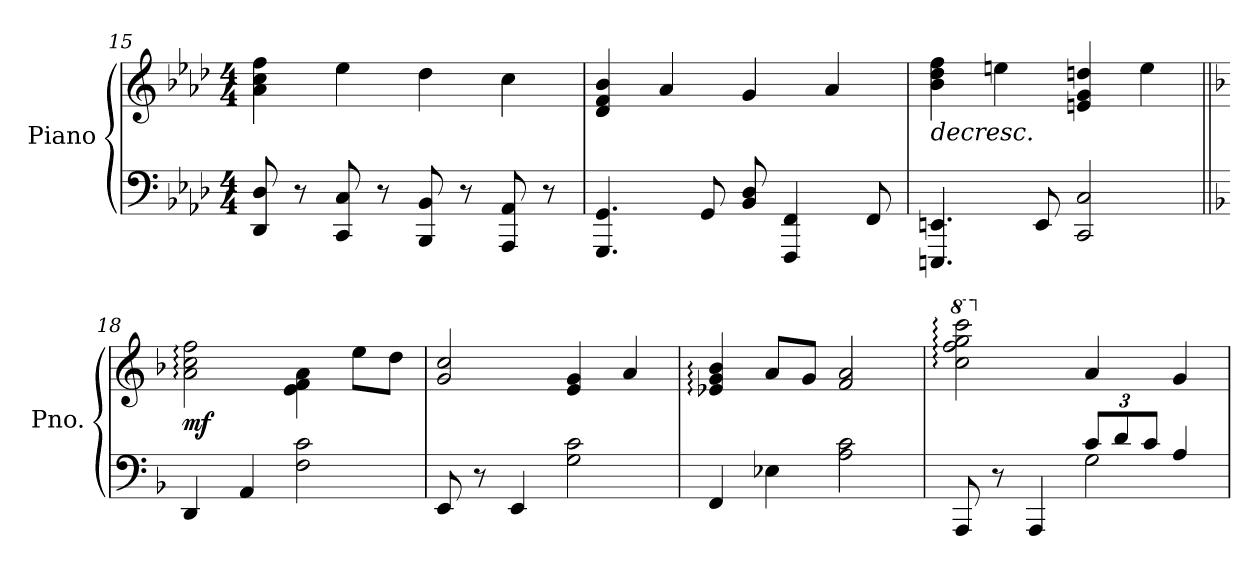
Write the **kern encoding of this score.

**kern	**kern	**dynam
*part1	*part1	*part1
*staff2	*staff1	*staff1/2
*I"Piano	*	*
*I'Pno.	*	*
*clefF4	*clefG2	*
*k[b-e-a-d-]	*k[b-e-a-d-]	*
*M4/4	*M4/4	*
=15	=15	=15
8DD-/ 8D-/	4a-\ 4cc\ 4ff\	.
8r	.	.
8CC/ 8C/	4ee-\	.
8r	.	.
8BBB-/ 8BB-/	4dd-\	.
8r	.	.
8AAA-/ 8AA-/	4cc\	.
8r	.	.
=16	=16	=16
4.GGG/ 4.GG/	4d-/ 4f/ 4b-/	.
.	4a-/	.
8GG/	.	.
8BB-/ 8D-/	4g/	.
4FFF/ 4FF/	.	.
.	4a-/	.
8FF/	.	.
!!LO:LB:g=z
=17	=17	=17
!	!	!LO:HP:b
4.EEEn/ 4.EEn/	4b-\ 4dd-\ 4ff\	>
.	4een\	.
8EE/	.	.
2CC/ 2C/	4en/ 4g/ 4ddn/	.
.	4ee\	.
=18||	=18||	=18||
*k[b-]	*k[b-]	*
!	!	!LO:DY:b
4DD/	2a\: 2cc\: 2ff\:	mf
4AA/	.	.
2F\ 2c\	4e\ 4f\ 4a\	]
.	8ee\L	.
.	8dd\J	.
=19	=19	=19
8EE/	2g/ 2cc/	.
8r	.	.
4EE/	.	.
2G\ 2c\	4e/ 4g/	.
.	4a/	.
=20	=20	=20
4FF/	4e-X/: 4g/: 4b-/:	.
4E-X\	8a/L	.
.	8g/J	.
2A\ 2c\	2f/ 2a/	.
=21	=21	=21
*^	*	*
*	*	*8va	*
8AAA/	2ryy	2ccc\: 2fff\: 2ggg\: 2cccc\:	.
8r	.	.	.
4AAA/	.	.	.
*Xbrackettup	*	*	*
*	*	*X8va	*
12c/L	2G\	4a/	.
12d/	.	.	.
12c/J	.	.	.
4A/	.	4g/	.
*v	*v	*	*
=	=	=
*-	*-	*-
